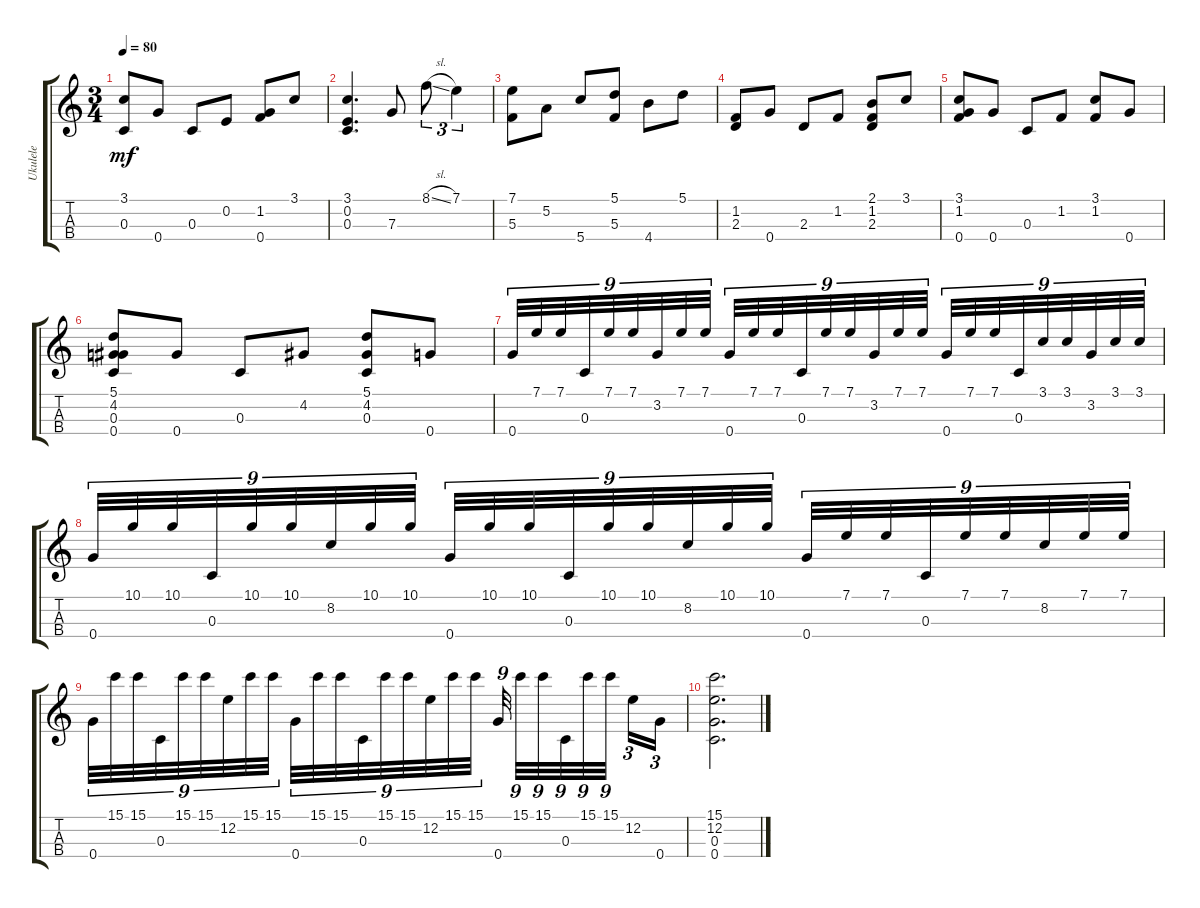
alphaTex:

\track ("Ukulele" "Ukulele") {instrument shamisen}
\staff {score tabs}
\tuning (A4 E4 C4 G4) {hide}
\ts (3 4)
\tempo 80
\clef g2
\ks c
(3.1 0.3).8{dy mf} 0.4.8 0.3.8 0.2.8 (1.2 0.4).8 3.1.8 |
(3.1 0.2 0.3).4{d} 7.3.8 8.1{sl}.8{tu (3 2)} 7.1.4{tu (3 2)} |
(7.1 5.3).8 5.2.8 5.4.8 (5.1 5.3).8 4.4.8 5.1.8 |
(1.2 2.3).8 0.4.8 2.3.8 1.2.8 (2.1 1.2 2.3).8 3.1.8 |
(3.1 1.2 0.4).8 0.4.8 0.3.8 1.2.8 (3.1 1.2).8 0.4.8 |
(5.1 4.2 0.3 0.4).8 0.4.8 0.3.8 4.2.8 (5.1 4.2 0.3).8 0.4.8 |
0.4.32{tu (9 8)} 7.1.32{tu (9 8)} 7.1.32{tu (9 8)} 0.3.32{tu (9 8)} 7.1.32{tu (9 8)} 7.1.32{tu (9 8)} 3.2.32{tu (9 8)} 7.1.32{tu (9 8)} 7.1.32{tu (9 8)} 0.4.32{tu (9 8)} 7.1.32{tu (9 8)} 7.1.32{tu (9 8)} 0.3.32{tu (9 8)} 7.1.32{tu (9 8)} 7.1.32{tu (9 8)} 3.2.32{tu (9 8)} 7.1.32{tu (9 8)} 7.1.32{tu (9 8)} 0.4.32{tu (9 8)} 7.1.32{tu (9 8)} 7.1.32{tu (9 8)} 0.3.32{tu (9 8)} 3.1.32{tu (9 8)} 3.1.32{tu (9 8)} 3.2.32{tu (9 8)} 3.1.32{tu (9 8)} 3.1.32{tu (9 8)} |
0.4.32{tu (9 8)} 10.1.32{tu (9 8)} 10.1.32{tu (9 8)} 0.3.32{tu (9 8)} 10.1.32{tu (9 8)} 10.1.32{tu (9 8)} 8.2.32{tu (9 8)} 10.1.32{tu (9 8)} 10.1.32{tu (9 8)} 0.4.32{tu (9 8)} 10.1.32{tu (9 8)} 10.1.32{tu (9 8)} 0.3.32{tu (9 8)} 10.1.32{tu (9 8)} 10.1.32{tu (9 8)} 8.2.32{tu (9 8)} 10.1.32{tu (9 8)} 10.1.32{tu (9 8)} 0.4.32{tu (9 8)} 7.1.32{tu (9 8)} 7.1.32{tu (9 8)} 0.3.32{tu (9 8)} 7.1.32{tu (9 8)} 7.1.32{tu (9 8)} 8.2.32{tu (9 8)} 7.1.32{tu (9 8)} 7.1.32{tu (9 8)} |
0.4.32{tu (9 8)} 15.1.32{tu (9 8)} 15.1.32{tu (9 8)} 0.3.32{tu (9 8)} 15.1.32{tu (9 8)} 15.1.32{tu (9 8)} 12.2.32{tu (9 8)} 15.1.32{tu (9 8)} 15.1.32{tu (9 8)} 0.4.32{tu (9 8)} 15.1.32{tu (9 8)} 15.1.32{tu (9 8)} 0.3.32{tu (9 8)} 15.1.32{tu (9 8)} 15.1.32{tu (9 8)} 12.2.32{tu (9 8)} 15.1.32{tu (9 8)} 15.1.32{tu (9 8)} 0.4.32{tu (9 8)} 15.1.32{tu (9 8)} 15.1.32{tu (9 8)} 0.3.32{tu (9 8)} 15.1.32{tu (9 8)} 15.1.32{tu (9 8)} 12.2.16{tu (3 2)} 0.4.16{tu (3 2)} |
(15.1 12.2 0.3 0.4).2{d}
